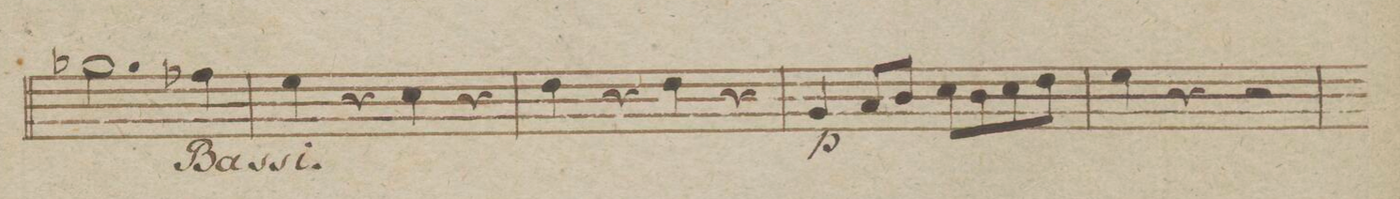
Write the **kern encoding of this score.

**kern	**dynam
*I"Violon e Violoncello	*
*clefF4	*
*k[b-e-]	*
*met(c|)	*
*M2/2	*
2.B-X\	.
4A-X\	.
=94	=94
4G\	.
4r	.
4E-\	.
4r	.
=95	=95
4F\	.
4r	.
4F\	.
4r	.
=96	=96
4BB-/	p
8C/L	.
8D/J	.
8E-\L	.
8D\	.
8E-\	.
8F\J	.
=97	=97
4G\	.
4r	.
2r	.
=98	=98
*-	*-
